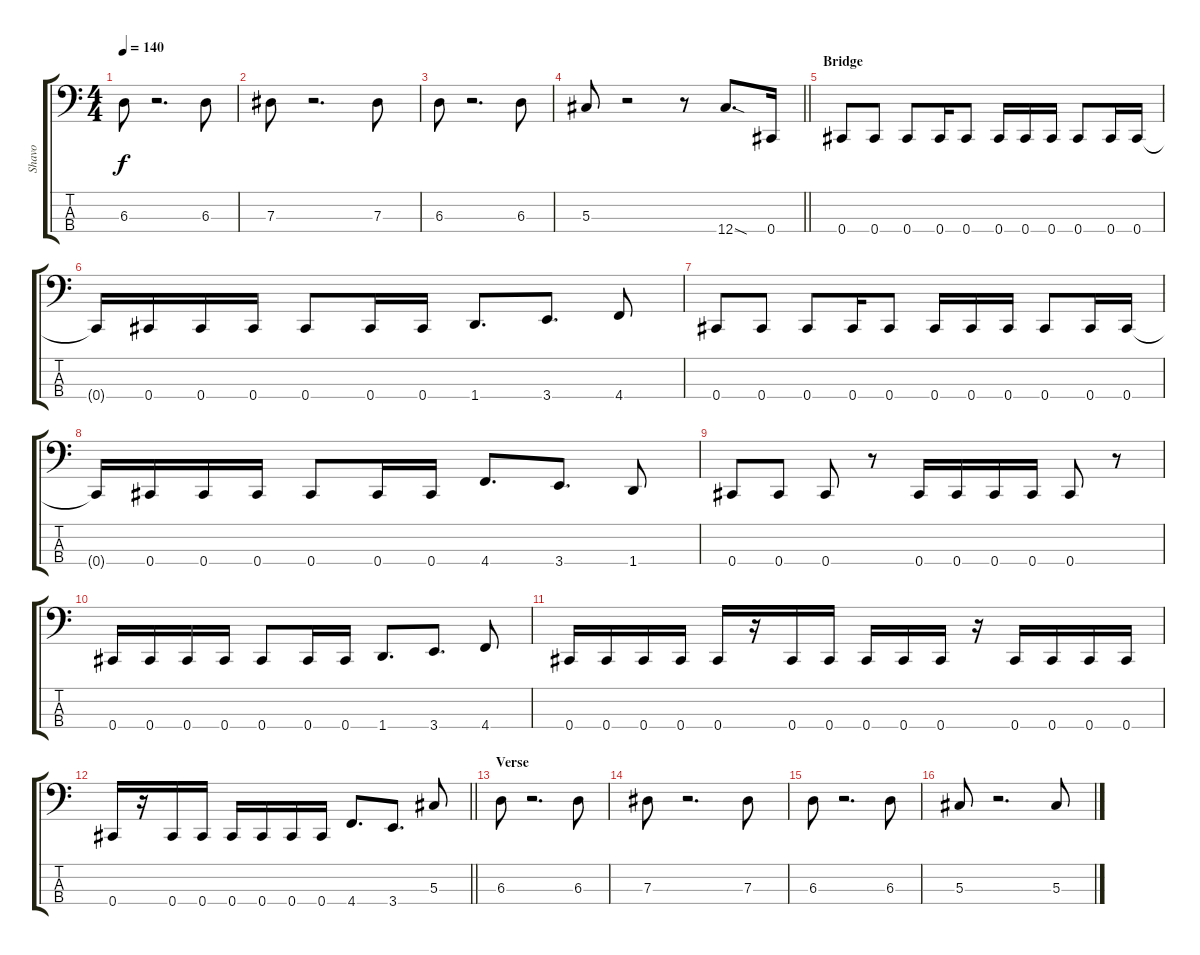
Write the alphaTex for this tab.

\track ("Shavo" "Shavo") {instrument electricbassfinger}
\staff {score tabs}
\tuning (Gb2 Db2 Ab1 Db1) {hide}
\ts (4 4)
\tempo 140
\clef f4
\ks c
6.3.8{dy f} r.2{d} 6.3.8 |
7.3.8 r.2{d} 7.3.8 |
6.3.8 r.2{d} 6.3.8 |
\barLineRight lightlight
5.3.8 r.2 r.8 12.4{sod}.8{d} 0.4.16 |
\section ("" "Bridge")
0.4.8 0.4.8 0.4.8 0.4.16 0.4.8 0.4.16 0.4.16 0.4.16 0.4.8 0.4.16 0.4.16 |
0.4{t}.16 0.4.16 0.4.16 0.4.16 0.4.8 0.4.16 0.4.16 1.4.8{d} 3.4.8{d} 4.4.8 |
0.4.8 0.4.8 0.4.8 0.4.16 0.4.8 0.4.16 0.4.16 0.4.16 0.4.8 0.4.16 0.4.16 |
0.4{t}.16 0.4.16 0.4.16 0.4.16 0.4.8 0.4.16 0.4.16 4.4.8{d} 3.4.8{d} 1.4.8 |
0.4.8 0.4.8 0.4.8 r.8 0.4.16 0.4.16 0.4.16 0.4.16 0.4.8 r.8 |
0.4.16 0.4.16 0.4.16 0.4.16 0.4.8 0.4.16 0.4.16 1.4.8{d} 3.4.8{d} 4.4.8 |
0.4.16 0.4.16 0.4.16 0.4.16 0.4.16 r.16 0.4.16 0.4.16 0.4.16 0.4.16 0.4.16 r.16 0.4.16 0.4.16 0.4.16 0.4.16 |
\barLineRight lightlight
0.4.16 r.16 0.4.16 0.4.16 0.4.16 0.4.16 0.4.16 0.4.16 4.4.8{d} 3.4.8{d} 5.3.8 |
\section ("" "Verse")
6.3.8 r.2{d} 6.3.8 |
7.3.8 r.2{d} 7.3.8 |
6.3.8 r.2{d} 6.3.8 |
5.3.8 r.2{d} 5.3.8
